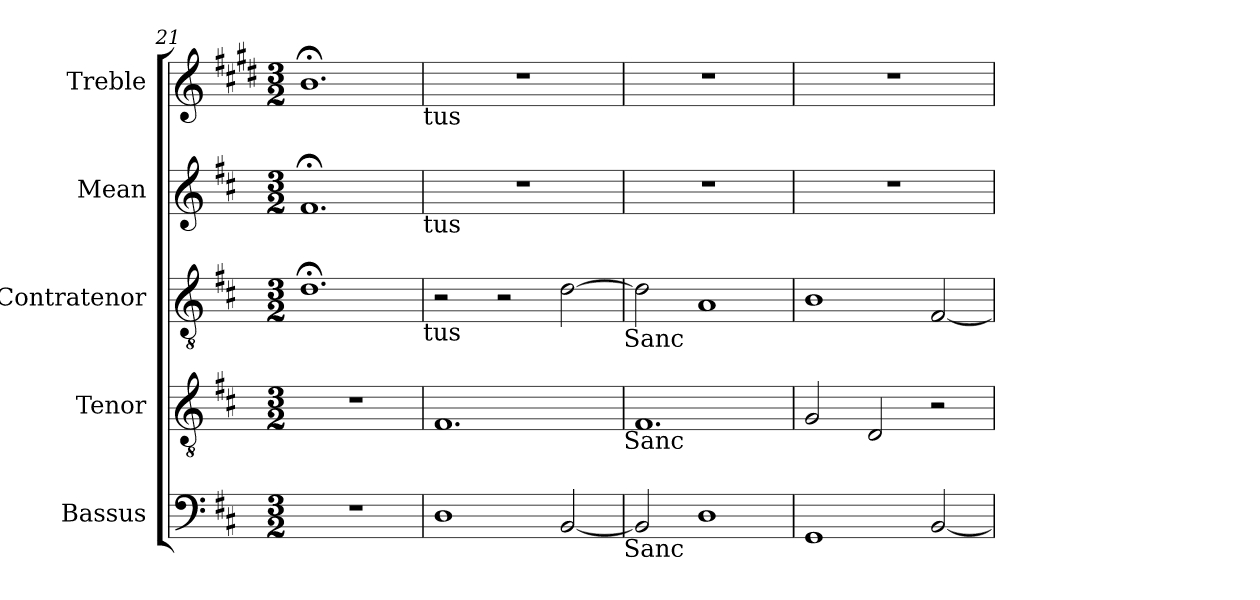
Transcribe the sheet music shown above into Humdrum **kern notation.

**kern	**kern	**kern	**kern	**kern
*part5	*part4	*part3	*part2	*part1
*staff5	*staff4	*staff3	*staff2	*staff1
*I"Bassus	*I"Tenor	*I"Contratenor	*I"Mean	*I"Treble
*I'B.	*I'T.	*I'Ct.	*I'M.	*I'Tr.
*clefF4	*clefGv2	*clefGv2	*clefG2	*clefG2
*ITrd7c12	*	*	*	*ITrd1c2
*k[f#c#]	*k[f#c#]	*k[f#c#]	*k[f#c#]	*k[f#c#]
*D:	*D:	*D:	*D:	*D:
*M3/2	*M3/2	*M3/2	*M3/2	*M3/2
=21	=21	=21	=21	=21
1.r	1.r	1.d;<	1.f#;	1.a;
!	!	!	!	!LO:TX:b:t=tus
!	!	!	!LO:TX:b:t=tus	!
!	!	!LO:TX:b:t=tus	!	!
!!LO:LB:g=z
=22	=22	=22	=22	=22
!	!	!	!LO:N:vis=1	!LO:N:vis=1
1DD	1.F#	2r	1.r	1.r
.	.	2r	.	.
[<2BBB/	.	[>2d\	.	.
!	!	!LO:TX:b:t=Sanc	!	!
!	!LO:TX:b:t=Sanc	!	!	!
!LO:TX:b:t=Sanc	!	!	!	!
=23	=23	=23	=23	=23
!	!	!	!LO:N:vis=1	!LO:N:vis=1
2BBB/]	1.F#	2d\]	1.r	1.r
1DD	.	1A	.	.
=24	=24	=24	=24	=24
!	!	!	!LO:N:vis=1	!LO:N:vis=1
1GGG	2G/	1B	1.r	1.r
.	2D/	.	.	.
[<2BBB/	2r	[<2F#/	.	.
=	=	=	=	=
*-	*-	*-	*-	*-
